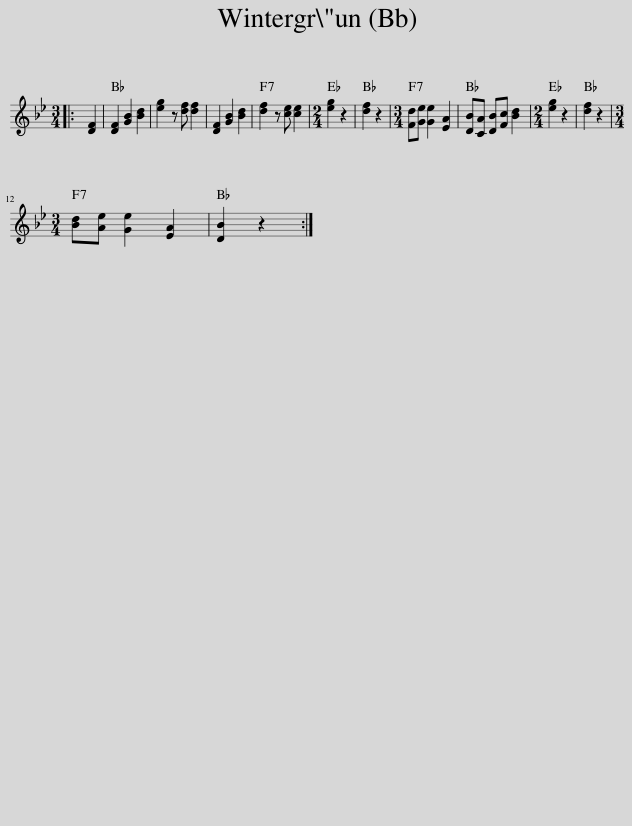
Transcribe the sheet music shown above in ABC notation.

X:1
L:1/8
M:3/4
I:linebreak $
K:Bb
V:1 treble
V:1
|: [DF]2 | [DF]2 [GB]2 [Bd]2 | [eg]2 z [df] [df]2 | [DF]2 [GB]2 [Bd]2 | [df]2 z [ce] [ce]2 | %5
[M:2/4] [eg]2 z2 | [df]2 z2 |[M:3/4] [Fd][Ge] [Ge]2 [EA]2 | [DB][CA] [DB][Fc] [Bd]2 |[M:2/4] [eg]2 z2 | %10
 [df]2 z2 |$[M:3/4] [Bd][Ae] [Ge]2 [EA]2 | [DB]2 z2 :| %13
